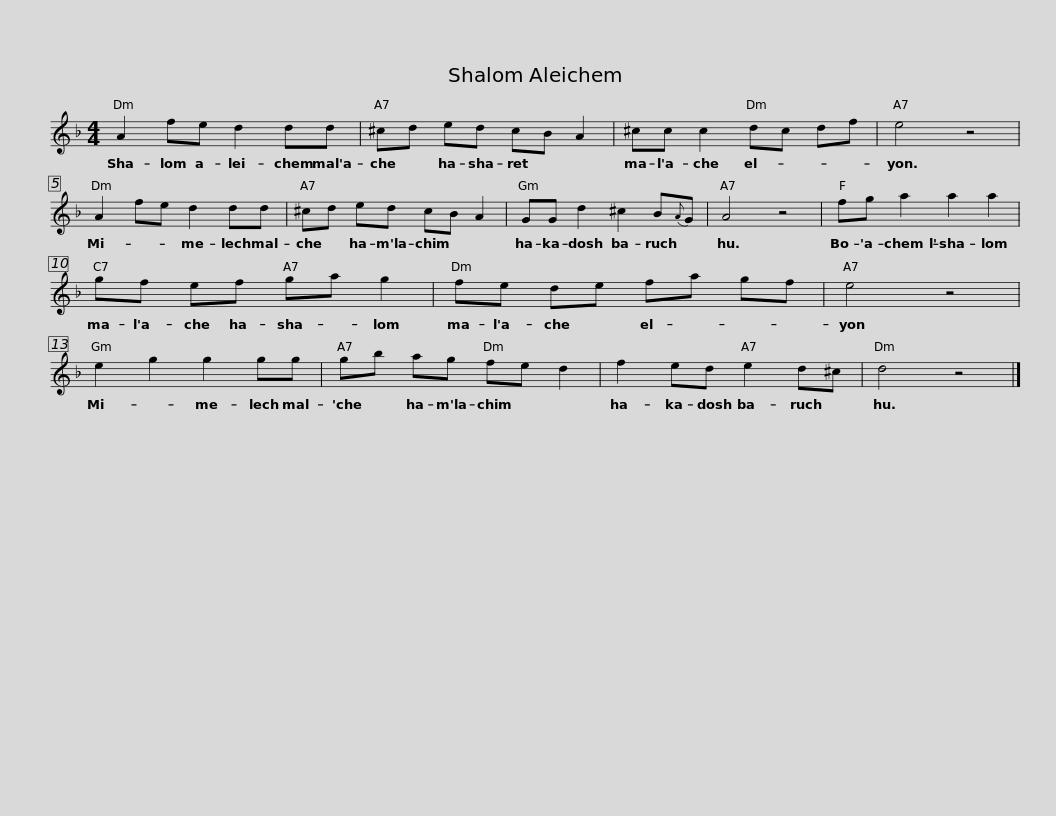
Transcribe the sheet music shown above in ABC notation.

X:1
L:1/8
M:4/4
I:linebreak $
K:Dmin
V:1 treble
V:1
 A2 fe d2 dd | ^cd ed cB A2 | ^cc c2 dc df | e4 z4 | A2 fe d2 dd |$ %5
 ^cd ed cB A2 | GG d2 ^c2 B{A}G | A4 z4 | fg a2 a2 a2 |$ gf ef ga g2 | %10
 fe de fa gf | e4 z4 | e2 g2 g2 gg | gb ag fe d2 |$ f2 ed e2 d^c | %15
 d4 z4 |] %16
